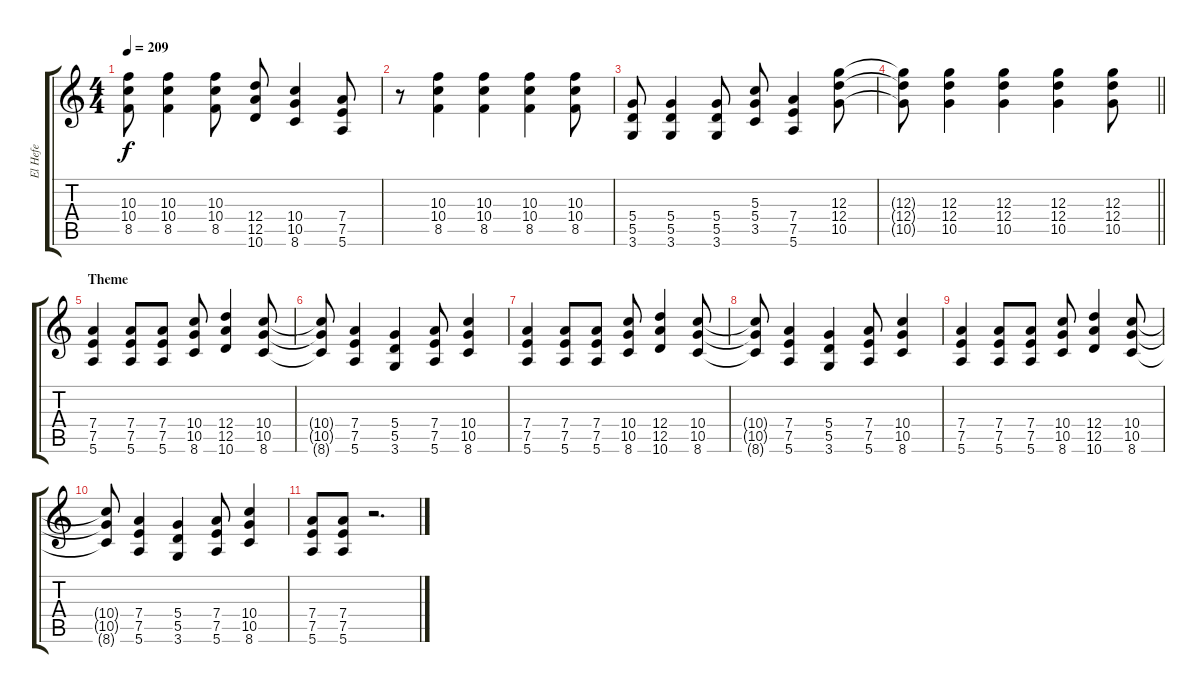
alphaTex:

\track ("El Hefe" "El Hefe") {instrument overdrivenguitar}
\staff {score tabs}
\tuning (E4 B3 G3 D3 A2 E2) {hide}
\ts (4 4)
\tempo 209
\clef g2
\ks c
(10.3 10.4 8.5).8{dy f} (10.3 10.4 8.5).4 (10.3 10.4 8.5).8 (12.4 12.5 10.6).8 (10.4 10.5 8.6).4 (7.4 7.5 5.6).8 |
r.8 (10.3 10.4 8.5).4 (10.3 10.4 8.5).4 (10.3 10.4 8.5).4 (10.3 10.4 8.5).8 |
(5.4 5.5 3.6).8 (5.4 5.5 3.6).4 (5.4 5.5 3.6).8 (5.3 5.4 3.5).8 (7.4 7.5 5.6).4 (12.3 12.4 10.5).8 |
\barLineRight lightlight
(12.3{t} 12.4{t} 10.5{t}).8 (12.3 12.4 10.5).4 (12.3 12.4 10.5).4 (12.3 12.4 10.5).4 (12.3 12.4 10.5).8 |
\section ("" "Theme")
(7.4 7.5 5.6).4 (7.4 7.5 5.6).8 (7.4 7.5 5.6).8 (10.4 10.5 8.6).8 (12.4 12.5 10.6).4 (10.4 10.5 8.6).8 |
(10.4{t} 10.5{t} 8.6{t}).8 (7.4 7.5 5.6).4 (5.4 5.5 3.6).4 (7.4 7.5 5.6).8 (10.4 10.5 8.6).4 |
(7.4 7.5 5.6).4 (7.4 7.5 5.6).8 (7.4 7.5 5.6).8 (10.4 10.5 8.6).8 (12.4 12.5 10.6).4 (10.4 10.5 8.6).8 |
(10.4{t} 10.5{t} 8.6{t}).8 (7.4 7.5 5.6).4 (5.4 5.5 3.6).4 (7.4 7.5 5.6).8 (10.4 10.5 8.6).4 |
(7.4 7.5 5.6).4 (7.4 7.5 5.6).8 (7.4 7.5 5.6).8 (10.4 10.5 8.6).8 (12.4 12.5 10.6).4 (10.4 10.5 8.6).8 |
(10.4{t} 10.5{t} 8.6{t}).8 (7.4 7.5 5.6).4 (5.4 5.5 3.6).4 (7.4 7.5 5.6).8 (10.4 10.5 8.6).4 |
(7.4 7.5 5.6).8 (7.4 7.5 5.6).8 r.2{d}
